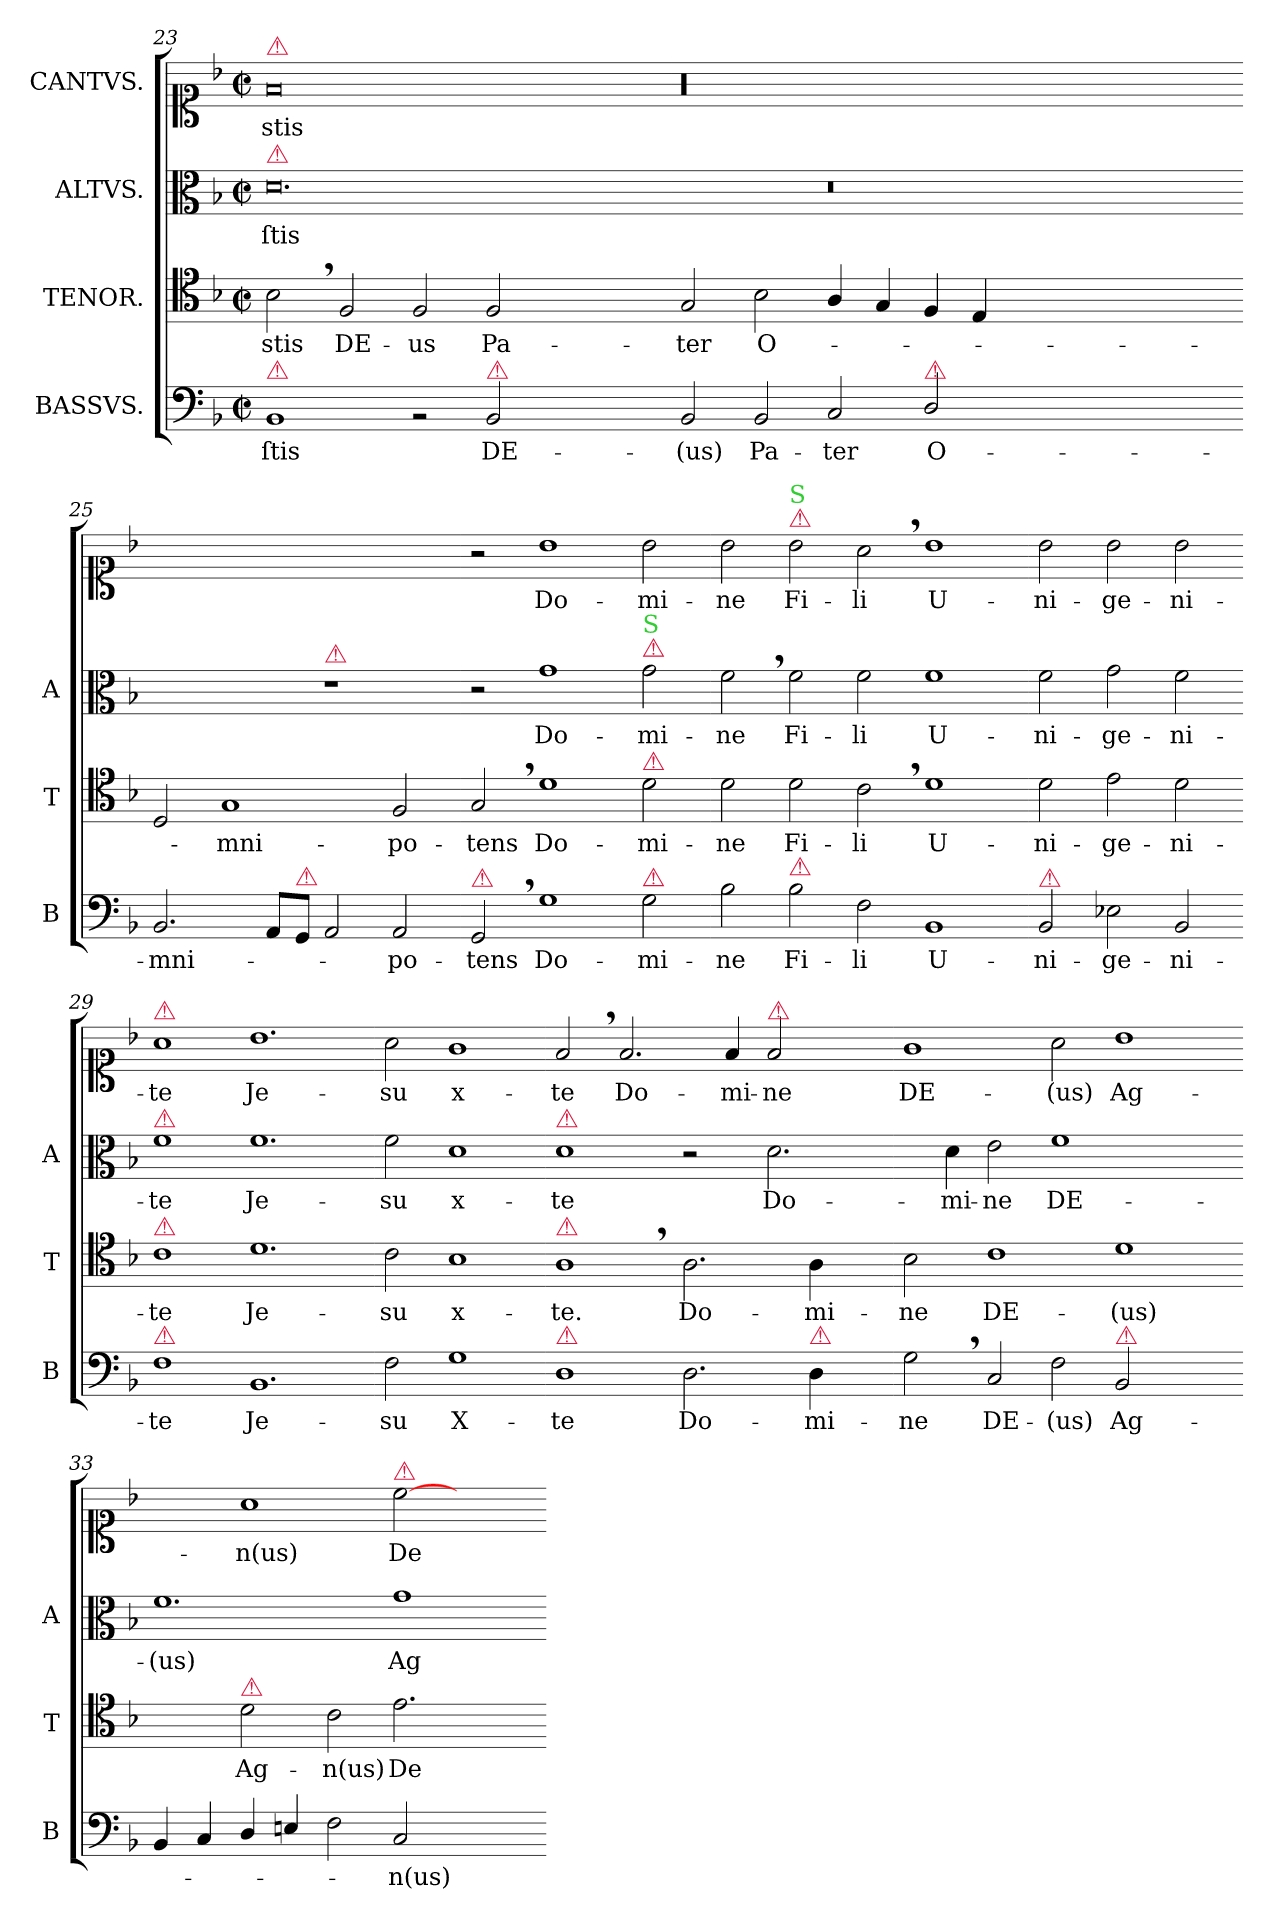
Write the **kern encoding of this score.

**kern	**text	**kern	**text	**kern	**text	**kern	**text
*part4	*part4	*part3	*part3	*part2	*part2	*part1	*part1
*staff4	*staff4	*staff3	*staff3	*staff2	*staff2	*staff1	*staff1
*I"BASSVS.	*	*I"TENOR.	*	*I"ALTVS.	*	*I"CANTVS.	*
*I'B	*	*I'T	*	*I'A	*	*	*
*clefF4	*	*clefC4	*	*clefC3	*	*clefC1	*
*k[b-]	*	*k[b-]	*	*k[b-]	*	*k[b-]	*
*M2/1	*	*M2/1	*	*M2/1	*	*M2/1	*
*met(c|)	*	*met(c|)	*	*met(c|)	*	*met(c|)	*
=23	=23	=23	=23	=23	=23	=23	=23
!	!	!	!	!	!	!LO:TX:a:color=crimson:t=⚠	!
!	!	!	!	!LO:TX:a:color=crimson:t=⚠	!	!	!
!LO:TX:a:color=crimson:t=⚠	!	!	!	!	!	!	!
1BB-/	-ſtis	2B-,<\	-stis	0.d\	-ſtis	0f/	-stis
.	.	2F/	DE-	.	.	.	.
2rBB	.	2F/	-us	.	.	.	.
!LO:TX:a:color=crimson:t=⚠	!	!	!	!	!	!	!
2BB-/	DE-	2F/	Pa-	.	.	.	.
1ryy	.	1ryy	.	.	.	1ryy	.
=24-	=24-	=24-	=24-	=24-	=24-	=24-	=24-
2BB-/	-(us)	2G/	-ter	1ryy	.	00r	.
2BB-/	Pa-	2B-\	O-	.	.	.	.
2C/	-ter	4A/	.	0r	.	.	.
.	.	4G/	.	.	.	.	.
!LO:TX:a:color=crimson:t=⚠	!	!	!	!	!	!	!
2D/	O-	4F/	.	.	.	.	.
.	.	4E/	.	.	.	.	.
0ryy	.	0ryy	.	.	.	.	.
.	.	.	.	1ryy	.	.	.
=25-	=25-	=25-	=25-	=25-	=25-	=25-	=25-
2.BB-/	-mni-	2D/	.	1ryy	.	0ryy	.
.	.	1G/	-mni-	.	.	.	.
8AA/L	.	.	.	.	.	.	.
!LO:TX:a:color=crimson:t=⚠	!	!	!	!	!	!	!
8GG/J	.	.	.	.	.	.	.
!	!	!	!	!LO:TX:a:color=crimson:t=⚠	!	!	!
2AA/	.	.	.	1r	.	.	.
2AA/	-po-	2F/	-po-	.	.	.	.
=26-	=26-	=26-	=26-	=26-	=26-	=26-	=26-
!LO:TX:a:color=crimson:t=⚠	!	!	!	!	!	!	!
2GG,</	-tens	2G,</	-tens	2r	.	2r	.
1G\	Do-	1d\	Do-	1g\	Do-	1b-\	Do-
!	!	!	!	!LO:TX:a:color=crimson:t=⚠	!	!	!
!	!	!	!	!LO:TX:a:color=limegreen:t=S	!	!	!
!	!	!LO:TX:a:color=crimson:t=⚠	!	!	!	!	!
!LO:TX:a:color=crimson:t=⚠	!	!	!	!	!	!	!
2G\	-mi-	2d\	-mi-	2g\	-mi-	2b-\	-mi-
=27-	=27-	=27-	=27-	=27-	=27-	=27-	=27-
2B-\	-ne	2d\	-ne	2f,<\	-ne	2b-\	-ne
!	!	!	!	!	!	!LO:TX:a:color=crimson:t=⚠	!
!	!	!	!	!	!	!LO:TX:a:color=limegreen:t=S	!
!LO:TX:a:color=crimson:t=⚠	!	!	!	!	!	!	!
2B-\	Fi-	2d\	Fi-	2f\	Fi-	2b-\	Fi-
2F\	-li	2c,<\	-li	2f\	-li	2a,<\	-li
1BB-/	U-	1d\	U-	1f\	U-	1b-\	U-
=28-	=28-	=28-	=28-	=28-	=28-	=28-	=28-
!LO:TX:a:color=crimson:t=⚠	!	!	!	!	!	!	!
2BB-/	-ni-	2d\	-ni-	2f\	-ni-	2b-\	-ni-
2E-X\	-ge-	2e\	-ge-	2g\	-ge-	2b-\	-ge-
2BB-/	-ni-	2d\	-ni-	2f\	-ni-	2b-\	-ni-
=29-	=29-	=29-	=29-	=29-	=29-	=29-	=29-
!	!	!	!	!	!	!LO:TX:a:color=crimson:t=⚠	!
!	!	!	!	!LO:TX:a:color=crimson:t=⚠	!	!	!
!	!	!LO:TX:a:color=crimson:t=⚠	!	!	!	!	!
!LO:TX:a:color=crimson:t=⚠	!	!	!	!	!	!	!
1F\	-te	1c\	-te	1f\	-te	1a\	-te
1.BB-/	Je-	1.d\	Je-	1.f\	Je-	1.b-\	Je-
=30-	=30-	=30-	=30-	=30-	=30-	=30-	=30-
2F\	-su	2c\	-su	2f\	-su	2a\	-su
1G\	X-	1B-\	x-	1d\	x-	1g\	x-
=31-	=31-	=31-	=31-	=31-	=31-	=31-	=31-
!	!	!	!	!LO:TX:a:color=crimson:t=⚠	!	!	!
!	!	!LO:TX:a:color=crimson:t=⚠	!	!	!	!	!
!LO:TX:a:color=crimson:t=⚠	!	!	!	!	!	!	!
1D\	-te	1A,<\	-te.	1d\	-te	2f,</	-te
.	.	.	.	.	.	2.f/	Do-
2.D\	Do-	2.A\	Do-	2r	.	.	.
.	.	.	.	.	.	4f/	-mi-
!	!	!	!	!	!	!LO:TX:a:color=crimson:t=⚠	!
.	.	.	.	2.d\	Do-	2f/	-ne
!LO:TX:a:color=crimson:t=⚠	!	!	!	!	!	!	!
4D\	-mi-	4A\	-mi-	.	.	.	.
4ryy	.	4ryy	.	.	.	4ryy	.
=32-	=32-	=32-	=32-	=32-	=32-	=32-	=32-
2G,<\	-ne	2B-\	-ne	4ryy	.	1g\	DE-
.	.	.	.	4d\	-mi-	.	.
2C/	DE-	1c\	DE-	2e\	-ne	.	.
2F\	-(us)	.	.	1f\	DE-	2a\	-(us)
!LO:TX:a:color=crimson:t=⚠	!	!	!	!	!	!	!
2BB-/	Ag-	1d\	-(us)	.	.	1b-\	Ag-
2ryy	.	.	.	2ryy	.	.	.
=33-	=33-	=33-	=33-	=33-	=33-	=33-	=33-
4BB-/	.	2ryy	.	1.f\	-(us)	2ryy	.
4C/	.	.	.	.	.	.	.
!	!	!LO:TX:a:color=crimson:t=⚠	!	!	!	!	!
4D/	.	2d\	Ag-	.	.	1a\	-n(us)
4En/	.	.	.	.	.	.	.
2F\	.	2c\	-n(us)	.	.	.	.
!	!	!	!	!	!	!LO:TX:a:color=crimson:t=⚠	!
2C/	-n(us)	2.e\	De-	1g\	Ag-	[2cc\	De-
2ryy	.	.	.	.	.	2ryy	.
.	.	4ryy	.	.	.	.	.
=-	=-	=-	=-	=-	=-	=-	=-
*-	*-	*-	*-	*-	*-	*-	*-
